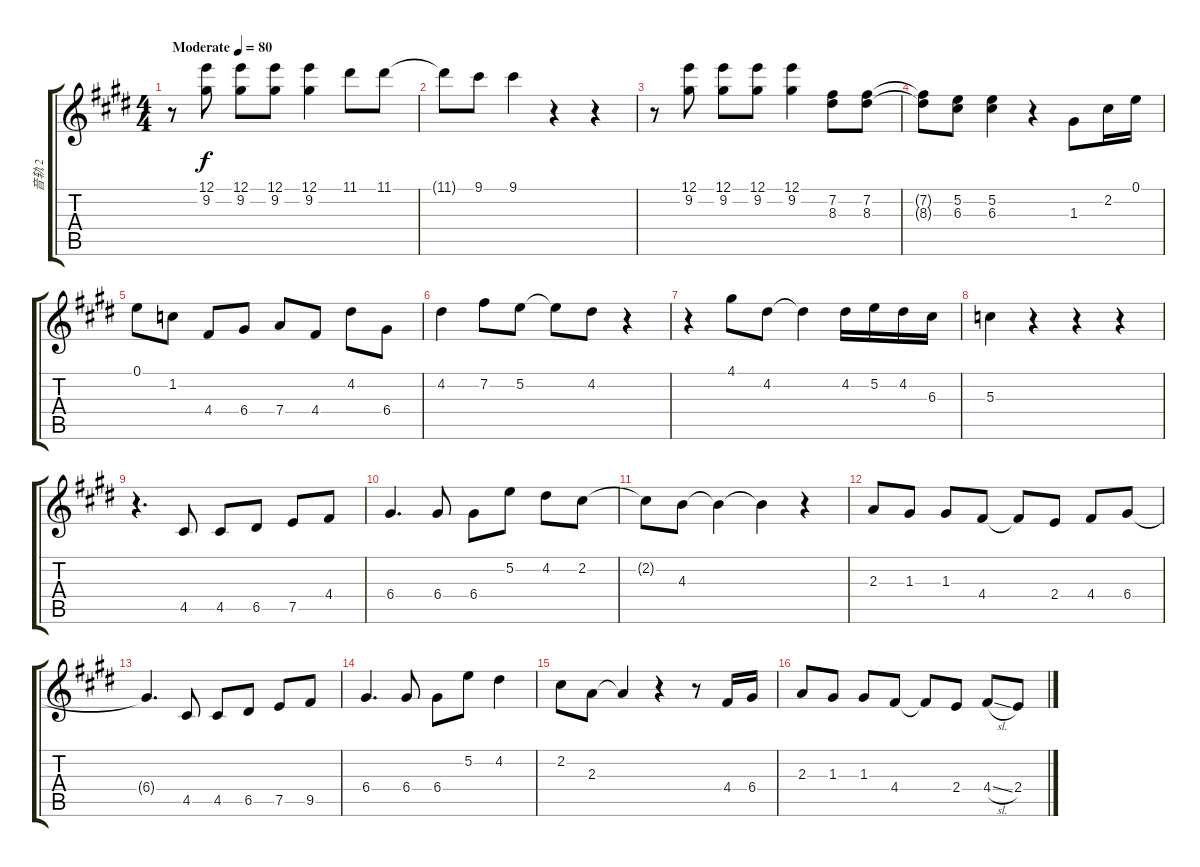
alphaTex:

\track ("音轨 2" "音轨 2") {instrument acousticguitarnylon}
\staff {score tabs}
\tuning (E4 B3 G3 D3 A2 E2) {hide}
\ts (4 4)
\tempo (80 "Moderate")
\clef g2
\ks c#minor
r.8{dy f instrument acousticguitarnylon} (12.1 9.2).8 (12.1 9.2).8 (12.1 9.2).8 (12.1 9.2).4 11.1.8 11.1.8 |
11.1{t}.8 9.1.8 9.1.4 r.4 r.4 |
r.8 (12.1 9.2).8 (12.1 9.2).8 (12.1 9.2).8 (12.1 9.2).4 (7.2 8.3).8 (7.2 8.3).8 |
(7.2{t} 8.3{t}).8 (5.2 6.3).8 (5.2 6.3).4 r.4 1.3.8 2.2.16 0.1.16 |
0.1.8 1.2.8 4.4.8 6.4.8 7.4.8 4.4.8 4.2.8 6.4.8 |
4.2.4 7.2.8 5.2.8 5.2{t}.8 4.2.8 r.4 |
r.4 4.1.8 4.2.8 4.2{t}.4 4.2.16 5.2.16 4.2.16 6.3.16 |
5.3.4 r.4 r.4 r.4 |
r.4{d volume 10 instrument cello} 4.5.8 4.5.8 6.5.8 7.5.8 4.4.8 |
6.4.4{d} 6.4.8 6.4.8 5.2.8 4.2.8 2.2.8 |
2.2{t}.8 4.3.8 4.3{t}.4 4.3{t}.4 r.4 |
2.3.8 1.3.8 1.3.8 4.4.8 4.4{t}.8 2.4.8 4.4.8 6.4.8 |
6.4{t}.4{d} 4.5.8 4.5.8 6.5.8 7.5.8 9.5.8 |
6.4.4{d} 6.4.8 6.4.8 5.2.8 4.2.4 |
2.2.8 2.3.8 2.3{t}.4 r.4 r.8 4.4.16 6.4.16 |
2.3.8 1.3.8 1.3.8 4.4.8 4.4{t}.8 2.4.8 4.4{sl}.8 2.4.8
